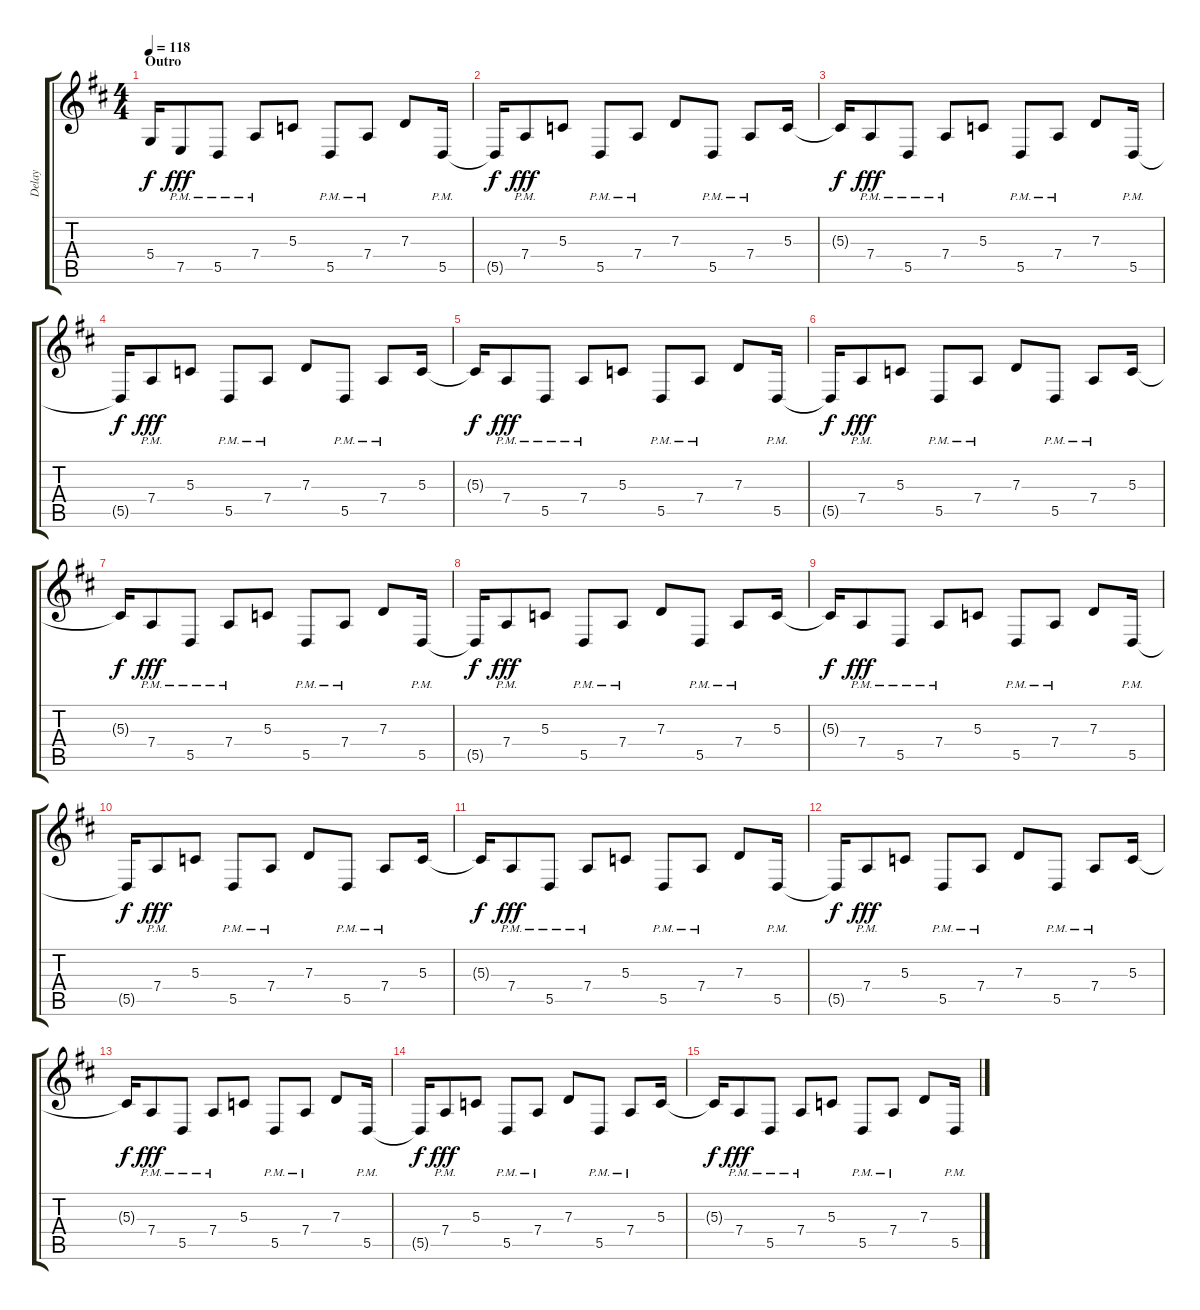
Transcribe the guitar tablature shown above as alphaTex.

\track ("Delay" "Delay") {instrument lead1square}
\staff {score tabs}
\tuning (E4 B3 G3 D3 A2 E2) {hide}
\ts (4 4)
\section ("" "Outro")
\tempo 118
\clef g2
\ks d
5.4{t}.16{dy f} 7.5{pm}.8{dy fff instrument lead1square} 5.5{pm}.8 7.4{pm}.8 5.3.8{instrument lead2sawtooth} 5.5{pm}.8{instrument lead1square} 7.4{pm}.8 7.3.8{instrument lead2sawtooth} 5.5{pm}.16{instrument lead1square} |
5.5{t}.16{dy f} 7.4{pm}.8{dy fff} 5.3.8{instrument lead2sawtooth} 5.5{pm}.8{instrument lead1square} 7.4{pm}.8 7.3.8{instrument lead2sawtooth} 5.5{pm}.8{instrument lead1square} 7.4{pm}.8 5.3.16{instrument lead2sawtooth} |
5.3{t}.16{dy f} 7.4{pm}.8{dy fff instrument lead1square} 5.5{pm}.8 7.4{pm}.8 5.3.8{instrument lead2sawtooth} 5.5{pm}.8{instrument lead1square} 7.4{pm}.8 7.3.8{instrument lead2sawtooth} 5.5{pm}.16{instrument lead1square} |
5.5{t}.16{dy f} 7.4{pm}.8{dy fff} 5.3.8{instrument lead2sawtooth} 5.5{pm}.8{instrument lead1square} 7.4{pm}.8 7.3.8{instrument lead2sawtooth} 5.5{pm}.8{instrument lead1square} 7.4{pm}.8 5.3.16{instrument lead2sawtooth} |
5.3{t}.16{dy f} 7.4{pm}.8{dy fff instrument lead1square} 5.5{pm}.8 7.4{pm}.8 5.3.8{instrument lead2sawtooth} 5.5{pm}.8{instrument lead1square} 7.4{pm}.8 7.3.8{instrument lead2sawtooth} 5.5{pm}.16{instrument lead1square} |
5.5{t}.16{dy f} 7.4{pm}.8{dy fff} 5.3.8{instrument lead2sawtooth} 5.5{pm}.8{instrument lead1square} 7.4{pm}.8 7.3.8{instrument lead2sawtooth} 5.5{pm}.8{instrument lead1square} 7.4{pm}.8 5.3.16{instrument lead2sawtooth} |
5.3{t}.16{dy f} 7.4{pm}.8{dy fff instrument lead1square} 5.5{pm}.8 7.4{pm}.8 5.3.8{instrument lead2sawtooth} 5.5{pm}.8{instrument lead1square} 7.4{pm}.8 7.3.8{instrument lead2sawtooth} 5.5{pm}.16{instrument lead1square} |
5.5{t}.16{dy f} 7.4{pm}.8{dy fff} 5.3.8{instrument lead2sawtooth} 5.5{pm}.8{instrument lead1square} 7.4{pm}.8 7.3.8{instrument lead2sawtooth} 5.5{pm}.8{instrument lead1square} 7.4{pm}.8 5.3.16{instrument lead2sawtooth} |
5.3{t}.16{dy f} 7.4{pm}.8{dy fff instrument lead1square} 5.5{pm}.8 7.4{pm}.8 5.3.8{instrument lead2sawtooth} 5.5{pm}.8{instrument lead1square} 7.4{pm}.8 7.3.8{instrument lead2sawtooth} 5.5{pm}.16{instrument lead1square} |
5.5{t}.16{dy f} 7.4{pm}.8{dy fff} 5.3.8{instrument lead2sawtooth} 5.5{pm}.8{instrument lead1square} 7.4{pm}.8 7.3.8{instrument lead2sawtooth} 5.5{pm}.8{instrument lead1square} 7.4{pm}.8 5.3.16{instrument lead2sawtooth} |
5.3{t}.16{dy f} 7.4{pm}.8{dy fff instrument lead1square} 5.5{pm}.8 7.4{pm}.8 5.3.8{instrument lead2sawtooth} 5.5{pm}.8{instrument lead1square} 7.4{pm}.8 7.3.8{instrument lead2sawtooth} 5.5{pm}.16{instrument lead1square} |
5.5{t}.16{dy f} 7.4{pm}.8{dy fff} 5.3.8{instrument lead2sawtooth} 5.5{pm}.8{instrument lead1square} 7.4{pm}.8 7.3.8{instrument lead2sawtooth} 5.5{pm}.8{instrument lead1square} 7.4{pm}.8 5.3.16{instrument lead2sawtooth} |
5.3{t}.16{dy f} 7.4{pm}.8{dy fff instrument lead1square} 5.5{pm}.8 7.4{pm}.8 5.3.8{instrument lead2sawtooth} 5.5{pm}.8{instrument lead1square} 7.4{pm}.8 7.3.8{instrument lead2sawtooth} 5.5{pm}.16{instrument lead1square} |
5.5{t}.16{dy f} 7.4{pm}.8{dy fff} 5.3.8{instrument lead2sawtooth} 5.5{pm}.8{instrument lead1square} 7.4{pm}.8 7.3.8{instrument lead2sawtooth} 5.5{pm}.8{instrument lead1square} 7.4{pm}.8 5.3.16{instrument lead2sawtooth} |
5.3{t}.16{dy f} 7.4{pm}.8{dy fff instrument lead1square} 5.5{pm}.8 7.4{pm}.8 5.3.8{instrument lead2sawtooth} 5.5{pm}.8{instrument lead1square} 7.4{pm}.8 7.3.8{instrument lead2sawtooth} 5.5{pm}.16{instrument lead1square}
